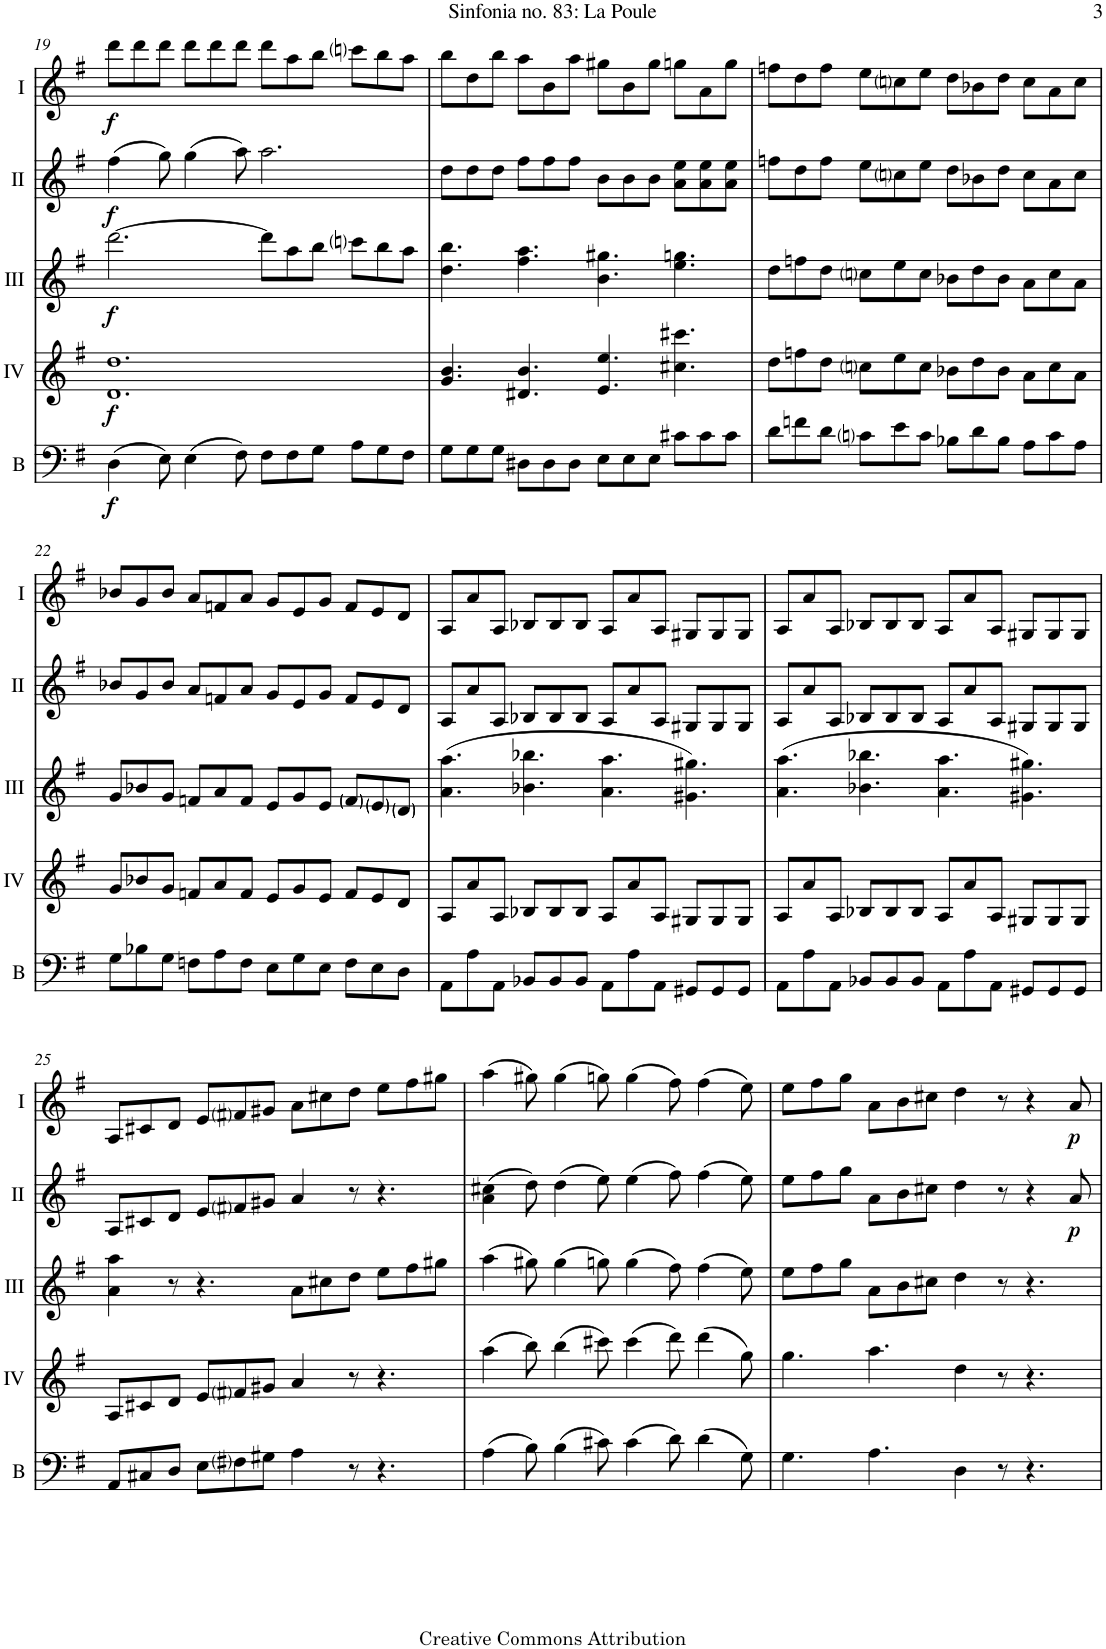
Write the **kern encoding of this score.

**kern	**dynam	**kern	**dynam	**kern	**dynam	**kern	**dynam	**kern	**dynam
*part5	*part5	*part4	*part4	*part3	*part3	*part2	*part2	*part1	*part1
*staff5	*staff5	*staff4	*staff4	*staff3	*staff3	*staff2	*staff2	*staff1	*staff1
*I"Bass	*	*I"Acc. 4	*	*I"Acc. 3	*	*I"Acc. 2	*	*I"Acc. 1	*
*I'B	*	*	*	*	*	*	*	*	*
!!LO:PB:g=z
*clefF4	*	*clefG2	*	*clefG2	*	*clefG2	*	*clefG2	*
*Trd7c12	*	*Trd7c12	*	*	*	*	*	*	*
*k[f#]	*	*k[f#]	*	*k[f#]	*	*k[f#]	*	*k[f#]	*
*M12/8	*	*M12/8	*	*M12/8	*	*M12/8	*	*M12/8	*
=19	=19	=19	=19	=19	=19	=19	=19	=19	=19
!	!LO:DY:b	!	!LO:DY:b	!	!LO:DY:b	!	!LO:DY:b	!	!LO:DY:b
(4D\	f	1.d 1.dd	f	[2.ddd\	f	(4ff#\	f	8ddd\L	f
.	.	.	.	.	.	.	.	8ddd\	.
8E\)	.	.	.	.	.	8gg\)	.	8ddd\J	.
(4E\	.	.	.	.	.	(4gg\	.	8ddd\L	.
.	.	.	.	.	.	.	.	8ddd\	.
8F#\)	.	.	.	.	.	8aa\)	.	8ddd\J	.
8F#\L	.	.	.	8ddd\L]	.	2.aa\	.	8ddd\L	.
8F#\	.	.	.	8aa\	.	.	.	8aa\	.
8G\J	.	.	.	8bb\J	.	.	.	8bb\J	.
8A\L	.	.	.	8cccni\L	.	.	.	8cccni\L	.
8G\	.	.	.	8bb\	.	.	.	8bb\	.
8F#\J	.	.	.	8aa\J	.	.	.	8aa\J	.
=20	=20	=20	=20	=20	=20	=20	=20	=20	=20
8G\L	.	4.g/ 4.b/	.	4.dd\ 4.bb\	.	8dd\L	.	8bb\L	.
8G\	.	.	.	.	.	8dd\	.	8dd\	.
8G\J	.	.	.	.	.	8dd\J	.	8bb\J	.
8D#X\L	.	4.d#X/ 4.b/	.	4.ff#\ 4.aa\	.	8ff#\L	.	8aa\L	.
8D#\	.	.	.	.	.	8ff#\	.	8b\	.
8D#\J	.	.	.	.	.	8ff#\J	.	8aa\J	.
8E\L	.	4.e/ 4.ee/	.	4.b\ 4.gg#X\	.	8b\L	.	8gg#X\L	.
8E\	.	.	.	.	.	8b\	.	8b\	.
8E\J	.	.	.	.	.	8b\J	.	8gg#\J	.
8c#X\L	.	4.cc#X\ 4.ccc#X\	.	4.ee\ 4.ggn\	.	8a\ 8ee\L	.	8ggn\L	.
8c#\	.	.	.	.	.	8a\ 8ee\	.	8a\	.
8c#\J	.	.	.	.	.	8a\ 8ee\J	.	8gg\J	.
=21	=21	=21	=21	=21	=21	=21	=21	=21	=21
8d\L	.	8dd\L	.	8dd\L	.	8ffn\L	.	8ffn\L	.
8fn\	.	8ffn\	.	8ffn\	.	8dd\	.	8dd\	.
8d\J	.	8dd\J	.	8dd\J	.	8ff\J	.	8ff\J	.
8cni\L	.	8ccni\L	.	8ccni\L	.	8ee\L	.	8ee\L	.
8e\	.	8ee\	.	8ee\	.	8ccni\	.	8ccni\	.
8c\J	.	8cc\J	.	8cc\J	.	8ee\J	.	8ee\J	.
8B-X\L	.	8b-X\L	.	8b-X\L	.	8dd\L	.	8dd\L	.
8d\	.	8dd\	.	8dd\	.	8b-X\	.	8b-X\	.
8B-\J	.	8b-\J	.	8b-\J	.	8dd\J	.	8dd\J	.
8A\L	.	8a\L	.	8a\L	.	8cc\L	.	8cc\L	.
8c\	.	8cc\	.	8cc\	.	8a\	.	8a\	.
8A\J	.	8a\J	.	8a\J	.	8cc\J	.	8cc\J	.
!!LO:LB:g=z
=22	=22	=22	=22	=22	=22	=22	=22	=22	=22
8G\L	.	8g/L	.	8g/L	.	8b-X/L	.	8b-X/L	.
8B-X\	.	8b-X/	.	8b-X/	.	8g/	.	8g/	.
8G\J	.	8g/J	.	8g/J	.	8b-/J	.	8b-/J	.
8Fn\L	.	8fn/L	.	8fn/L	.	8a/L	.	8a/L	.
8A\	.	8a/	.	8a/	.	8fn/	.	8fn/	.
8F\J	.	8f/J	.	8f/J	.	8a/J	.	8a/J	.
8E\L	.	8e/L	.	8e/L	.	8g/L	.	8g/L	.
8G\	.	8g/	.	8g/	.	8e/	.	8e/	.
8E\J	.	8e/J	.	8e/J	.	8g/J	.	8g/J	.
8F\L	.	8f/L	.	8f/L	.	8f/L	.	8f/L	.
8E\	.	8e/	.	8e/	.	8e/	.	8e/	.
8D\J	.	8d/J	.	8d/J	.	8d/J	.	8d/J	.
=23	=23	=23	=23	=23	=23	=23	=23	=23	=23
8AA\L	.	8A/L	.	(4.a\ 4.aa\	.	8A/L	.	8A/L	.
8A\	.	8a/	.	.	.	8a/	.	8a/	.
8AA\J	.	8A/J	.	.	.	8A/J	.	8A/J	.
8BB-X/L	.	8B-X/L	.	4.b-X\ 4.bb-X\	.	8B-X/L	.	8B-X/L	.
8BB-/	.	8B-/	.	.	.	8B-/	.	8B-/	.
8BB-/J	.	8B-/J	.	.	.	8B-/J	.	8B-/J	.
8AA\L	.	8A/L	.	4.a\ 4.aa\	.	8A/L	.	8A/L	.
8A\	.	8a/	.	.	.	8a/	.	8a/	.
8AA\J	.	8A/J	.	.	.	8A/J	.	8A/J	.
8GG#X/L	.	8G#X/L	.	4.g#X\ 4.gg#X\)	.	8G#X/L	.	8G#X/L	.
8GG#/	.	8G#/	.	.	.	8G#/	.	8G#/	.
8GG#/J	.	8G#/J	.	.	.	8G#/J	.	8G#/J	.
=24	=24	=24	=24	=24	=24	=24	=24	=24	=24
8AA\L	.	8A/L	.	(4.a\ 4.aa\	.	8A/L	.	8A/L	.
8A\	.	8a/	.	.	.	8a/	.	8a/	.
8AA\J	.	8A/J	.	.	.	8A/J	.	8A/J	.
8BB-X/L	.	8B-X/L	.	4.b-X\ 4.bb-X\	.	8B-X/L	.	8B-X/L	.
8BB-/	.	8B-/	.	.	.	8B-/	.	8B-/	.
8BB-/J	.	8B-/J	.	.	.	8B-/J	.	8B-/J	.
8AA\L	.	8A/L	.	4.a\ 4.aa\	.	8A/L	.	8A/L	.
8A\	.	8a/	.	.	.	8a/	.	8a/	.
8AA\J	.	8A/J	.	.	.	8A/J	.	8A/J	.
8GG#X/L	.	8G#X/L	.	4.g#X\ 4.gg#X\)	.	8G#X/L	.	8G#X/L	.
8GG#/	.	8G#/	.	.	.	8G#/	.	8G#/	.
8GG#/J	.	8G#/J	.	.	.	8G#/J	.	8G#/J	.
!!LO:LB:g=z
=25	=25	=25	=25	=25	=25	=25	=25	=25	=25
8AA/L	.	8A/L	.	4a\ 4aa\	.	8A/L	.	8A/L	.
8C#X/	.	8c#X/	.	.	.	8c#X/	.	8c#X/	.
8D/J	.	8d/J	.	8r	.	8d/J	.	8d/J	.
8E\L	.	8e/L	.	4.r	.	8e/L	.	8e/L	.
8F#i\	.	8f#i/	.	.	.	8f#i/	.	8f#i/	.
8G#X\J	.	8g#X/J	.	.	.	8g#X/J	.	8g#X/J	.
4A\	.	4a/	.	8a\L	.	4a/	.	8a\L	.
.	.	.	.	8cc#X\	.	.	.	8cc#X\	.
8r	.	8r	.	8dd\J	.	8r	.	8dd\J	.
4.r	.	4.r	.	8ee\L	.	4.r	.	8ee\L	.
.	.	.	.	8ff#\	.	.	.	8ff#\	.
.	.	.	.	8gg#X\J	.	.	.	8gg#X\J	.
=26	=26	=26	=26	=26	=26	=26	=26	=26	=26
(4A\	.	(4aa\	.	(4aa\	.	(4a\ 4cc#X\	.	(4aa\	.
8B\)	.	8bb\)	.	8gg#X\)	.	8dd\)	.	8gg#X\)	.
(4B\	.	(4bb\	.	(4gg#\	.	(4dd\	.	(4gg#\	.
8c#X\)	.	8ccc#X\)	.	8ggn\)	.	8ee\)	.	8ggn\)	.
(4c#\	.	(4ccc#\	.	(4gg\	.	(4ee\	.	(4gg\	.
8d\)	.	8ddd\)	.	8ff#\)	.	8ff#\)	.	8ff#\)	.
(4d\	.	(4ddd\	.	(4ff#\	.	(4ff#\	.	(4ff#\	.
8G\)	.	8gg\)	.	8ee\)	.	8ee\)	.	8ee\)	.
=27	=27	=27	=27	=27	=27	=27	=27	=27	=27
4.G\	.	4.gg\	.	8ee\L	.	8ee\L	.	8ee\L	.
.	.	.	.	8ff#\	.	8ff#\	.	8ff#\	.
.	.	.	.	8gg\J	.	8gg\J	.	8gg\J	.
4.A\	.	4.aa\	.	8a\L	.	8a\L	.	8a\L	.
.	.	.	.	8b\	.	8b\	.	8b\	.
.	.	.	.	8cc#X\J	.	8cc#X\J	.	8cc#X\J	.
4D\	.	4dd\	.	4dd\	.	4dd\	.	4dd\	.
8r	.	8r	.	8r	.	8r	.	8r	.
4.r	.	4.r	.	4.r	.	4r	.	4r	.
!	!	!	!	!	!	!	!LO:DY:b	!	!LO:DY:b
.	.	.	.	.	.	8a/	p	8a/	p
=	=	=	=	=	=	=	=	=	=
*-	*-	*-	*-	*-	*-	*-	*-	*-	*-
